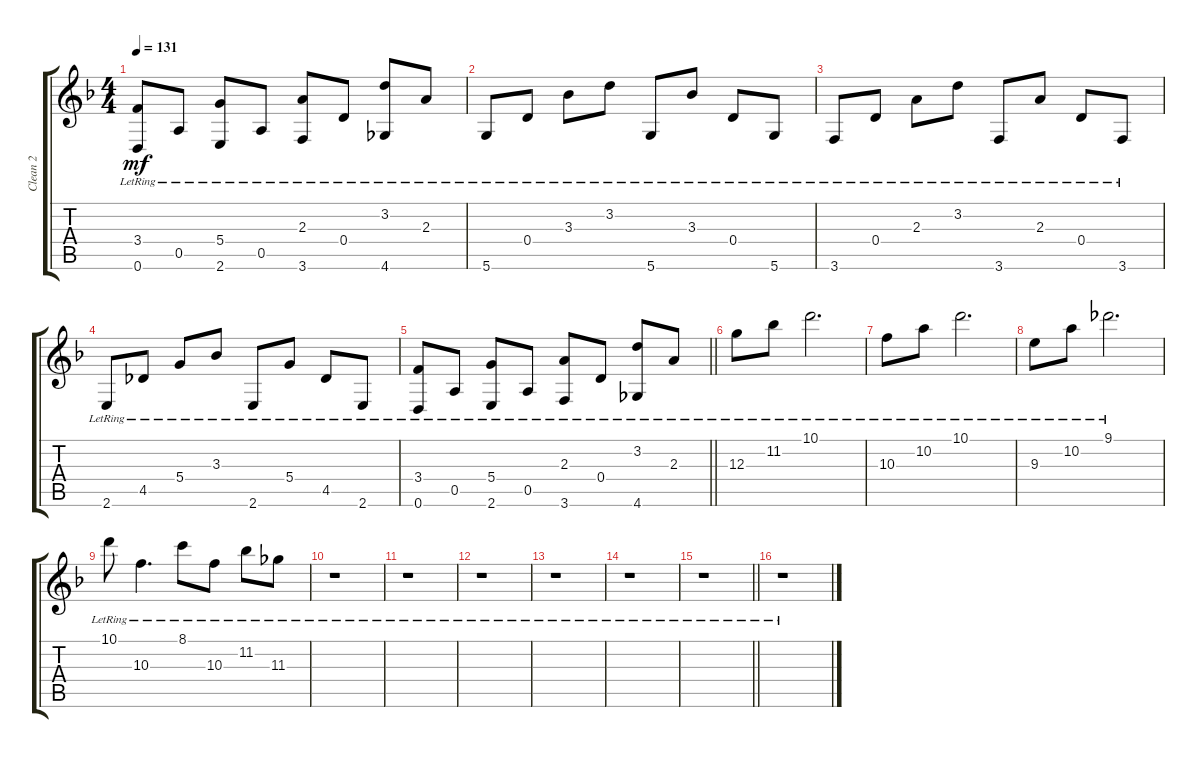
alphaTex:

\track ("Clean 2" "Clean 2") {instrument electricguitarclean}
\staff {score tabs}
\tuning (E4 B3 G3 D3 A2 D2) {hide}
\ts (4 4)
\tempo 131
\clef g2
\ks f
(3.4{lr} 0.6{lr}).8{dy mf} 0.5{lr}.8 (5.4{lr} 2.6{lr}).8 0.5{lr}.8 (2.3{lr} 3.6{lr}).8 0.4{lr}.8 (3.2{lr} 4.6{lr}).8 2.3{lr}.8 |
5.6{lr}.8 0.4{lr}.8 3.3{lr}.8 3.2{lr}.8 5.6{lr}.8 3.3{lr}.8 0.4{lr}.8 5.6{lr}.8 |
3.6{lr}.8 0.4{lr}.8 2.3{lr}.8 3.2{lr}.8 3.6{lr}.8 2.3{lr}.8 0.4{lr}.8 3.6{lr}.8 |
2.6{lr}.8 4.5{lr}.8 5.4{lr}.8 3.3{lr}.8 2.6{lr}.8 5.4{lr}.8 4.5{lr}.8 2.6{lr}.8 |
\barLineRight lightlight
(3.4{lr} 0.6{lr}).8 0.5{lr}.8 (5.4{lr} 2.6{lr}).8 0.5{lr}.8 (2.3{lr} 3.6{lr}).8 0.4{lr}.8 (3.2{lr} 4.6{lr}).8 2.3{lr}.8 |
12.3{lr}.8 11.2{lr}.8 10.1{lr}.2{d} |
10.3{lr}.8 10.2{lr}.8 10.1{lr}.2{d} |
9.3{lr}.8 10.2{lr}.8 9.1{lr}.2{d} |
10.1{lr}.8 10.3{lr}.4{d} 8.1{lr}.8 10.3{lr}.8 11.2{lr}.8 11.3{lr}.8 |
r.1 |
r.1 |
r.1 |
r.1 |
r.1 |
\barLineRight lightlight
r.1 |
r.1
